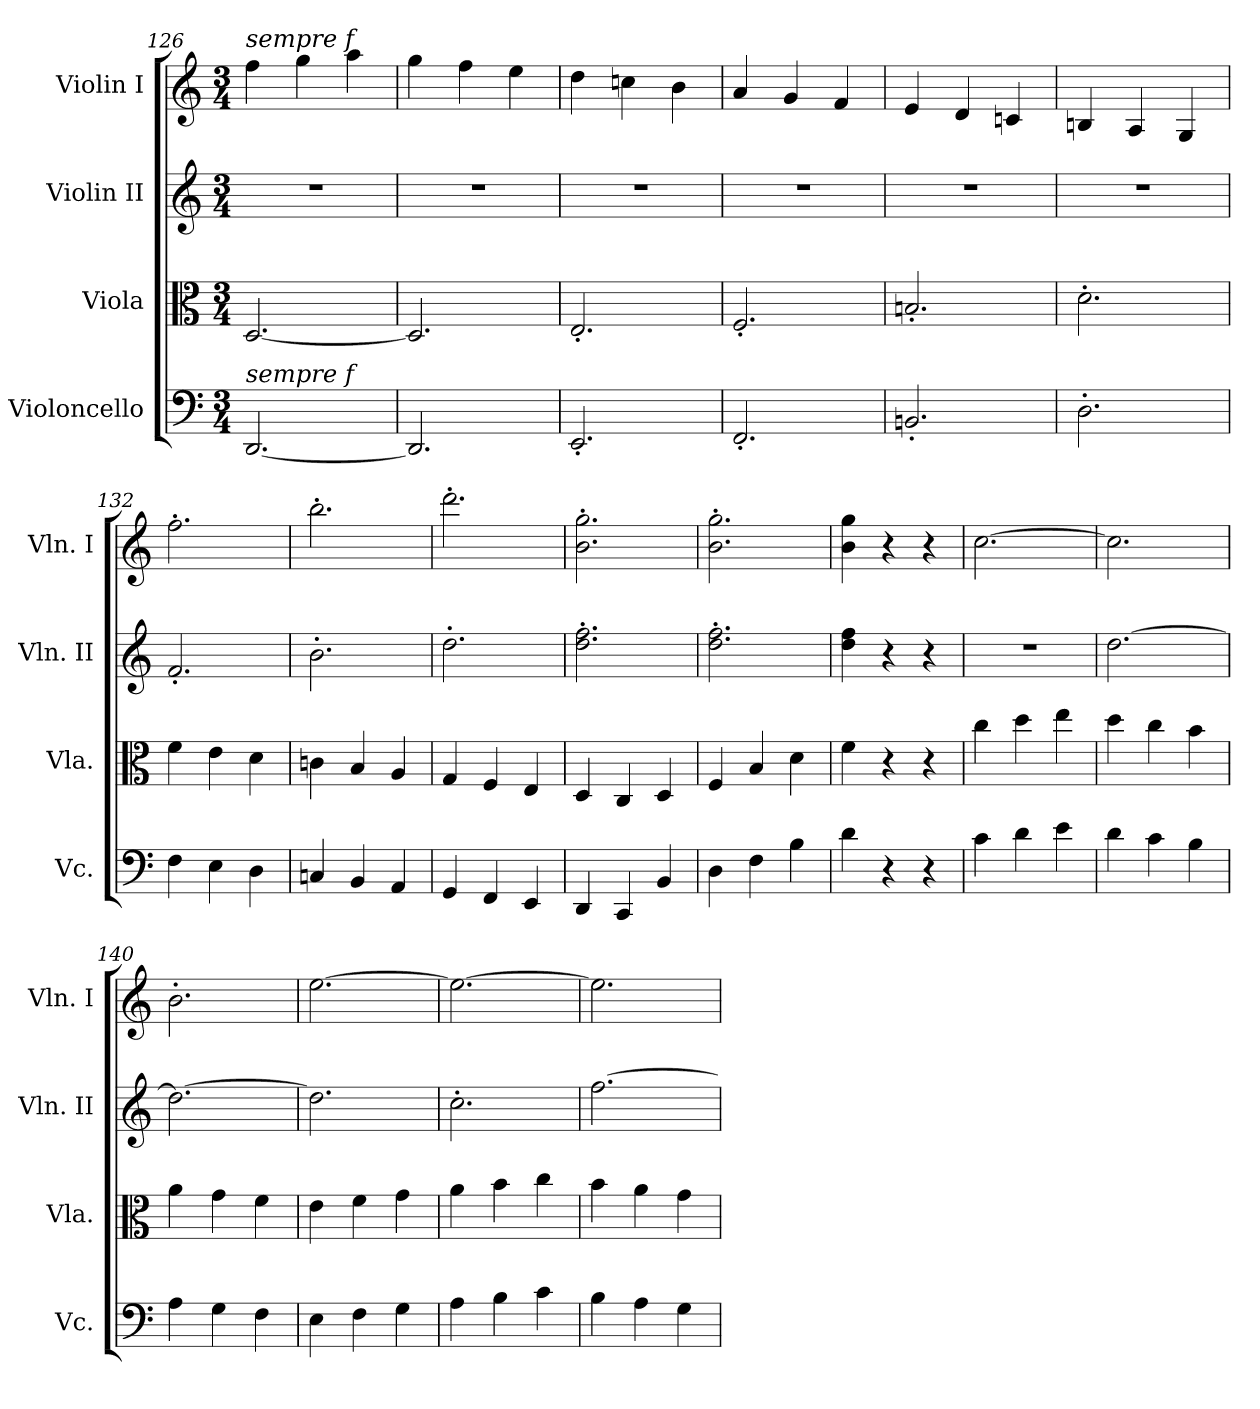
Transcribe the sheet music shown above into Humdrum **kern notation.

**kern	**kern	**kern	**kern
*part4	*part3	*part2	*part1
*staff4	*staff3	*staff2	*staff1
*I"Violoncello	*I"Viola	*I"Violin II	*I"Violin I
*I'Vc.	*I'Vla.	*I'Vln. II	*I'Vln. I
*clefF4	*clefC3	*clefG2	*clefG2
*k[]	*k[]	*k[]	*k[]
*C:	*C:	*C:	*C:
*M3/4	*M3/4	*M3/4	*M3/4
=126	=126	=126	=126
!	!	!	!LO:TX:a:i:t=sempre f
!LO:TX:a:i:t=sempre f	!	!	!
[2.DD/	[2.D/	2.r	4ff\
.	.	.	4gg\
.	.	.	4aa\
=127	=127	=127	=127
2.DD/]	2.D/]	2.r	4gg\
.	.	.	4ff\
.	.	.	4ee\
=128	=128	=128	=128
2.EE'/	2.E'/	2.r	4dd\
.	.	.	4ccn\
.	.	.	4b\
=129	=129	=129	=129
2.FF'/	2.F'/	2.r	4a/
.	.	.	4g/
.	.	.	4f/
=130	=130	=130	=130
2.BBn'/	2.Bn'/	2.r	4e/
.	.	.	4d/
.	.	.	4cn/
=131	=131	=131	=131
2.D'\	2.d'\	2.r	4Bn/
.	.	.	4A/
.	.	.	4G/
=132	=132	=132	=132
4F\	4f\	2.f'/	2.ff'\
4E\	4e\	.	.
4D\	4d\	.	.
=133	=133	=133	=133
4Cn/	4cn\	2.b'\	2.bb'\
4BB/	4B/	.	.
4AA/	4A/	.	.
=134	=134	=134	=134
4GG/	4G/	2.dd'\	2.ddd'\
4FF/	4F/	.	.
4EE/	4E/	.	.
=135	=135	=135	=135
4DD/	4D/	2.dd\' 2.ff\'	2.b\' 2.gg\'
4CC/	4C/	.	.
4BB/	4D/	.	.
=136	=136	=136	=136
4D\	4F/	2.dd\' 2.ff\'	2.b\' 2.gg\'
4F\	4B/	.	.
4B\	4d\	.	.
=137	=137	=137	=137
4d\	4f\	4dd\ 4ff\	4b\ 4gg\
4r	4r	4r	4r
4r	4r	4r	4r
=138	=138	=138	=138
4c\	4cc\	2.r	[2.cc\
4d\	4dd\	.	.
4e\	4ee\	.	.
=139	=139	=139	=139
4d\	4dd\	[2.dd\	2.cc\]
4c\	4cc\	.	.
4B\	4b\	.	.
=140	=140	=140	=140
4A\	4a\	2.dd\_	2.b'\
4G\	4g\	.	.
4F\	4f\	.	.
=141	=141	=141	=141
4E\	4e\	2.dd\]	[2.ee\
4F\	4f\	.	.
4G\	4g\	.	.
=142	=142	=142	=142
4A\	4a\	2.cc'\	2.ee\_
4B\	4b\	.	.
4c\	4cc\	.	.
=143	=143	=143	=143
4B\	4b\	[2.ff\	2.ee\]
4A\	4a\	.	.
4G\	4g\	.	.
=	=	=	=
*-	*-	*-	*-
